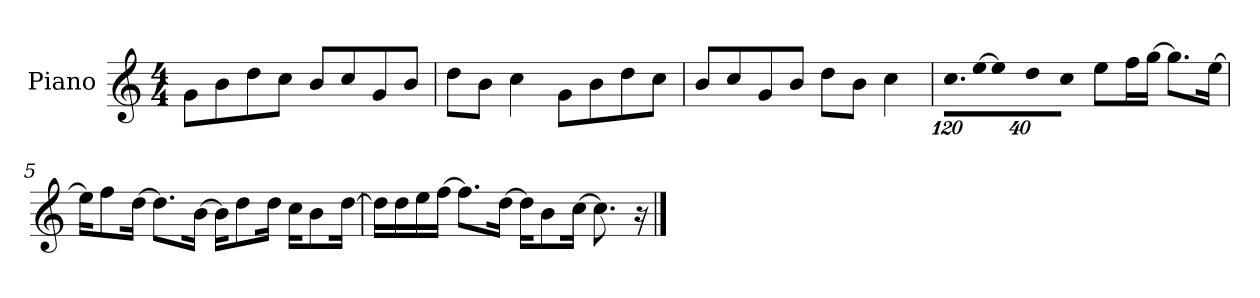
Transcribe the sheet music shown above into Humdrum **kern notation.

**kern
*part1
*staff1
*I"Piano
*I'P-no
*clefG2
*k[]
*M4/4
*MM90
=1
8g\L
8b\
8dd\
8cc\J
8b/L
8cc/
8g/
8b/J
=2
8dd\L
8b\J
4cc\
8g\L
8b\
8dd\
8cc\J
=3
8b/L
8cc/
8g/
8b/J
8dd\L
8b\J
4cc\
=4
*Xbrackettup
!LO:N:vis=16.
960%103cc\LL
!LO:N:vis=32
[640%23ee\JK
!LO:N:vis=8
960%137ee\]
!LO:N:vis=16
1920%137dd\K
!LO:N:vis=8
960%137cc\J
8ee\L
16ff\L
[16gg\JJ
8.gg\L]
[16ee\Jk
!!LO:LB:g=z
=5
16ee\KL]
8ff\
[16dd\Jk
8.dd\L]
[16b\Jk
16b\KL]
8dd\
16dd\Jk
16cc\KL
8b\
[16dd\Jk
=6
16dd\LL]
16dd\
16ee\
[16ff\JJ
8.ff\L]
[16dd\Jk
16dd\KL]
8b\
[16cc\Jk
8.cc\]
16r
==
*-
